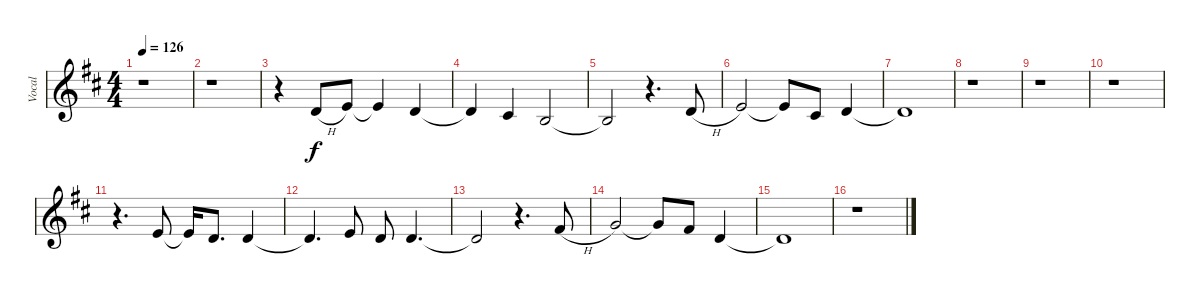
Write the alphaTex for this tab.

\track ("Vocal" "Vocal") {instrument frenchhorn}
\staff {score}
\tuning (E4 B3 G3 D3 A2 E2) {hide}
\ts (4 4)
\tempo 126
\clef g2
\ks bminor
r.1{dy f} |
r.1 |
r.4 3.2{h}.8 5.2.8 5.2{t}.4 3.2.4 |
3.2{t}.4 2.2.4 0.2.2 |
0.2{t}.2 r.4{d} 3.2{h}.8 |
5.2.2 5.2{t}.8 2.2.8 3.2.4 |
3.2{t}.1 |
r.1 |
r.1 |
r.1 |
r.4{d} 0.1.8 0.1{t}.16 3.2.8{d} 3.2.4 |
3.2{t}.4{d} 0.1.8 3.2.8 3.2.4{d} |
3.2{t}.2 r.4{d} 2.1{h}.8 |
3.1.2 3.1{t}.8 2.1.8 3.2.4 |
3.2{t}.1 |
r.1
